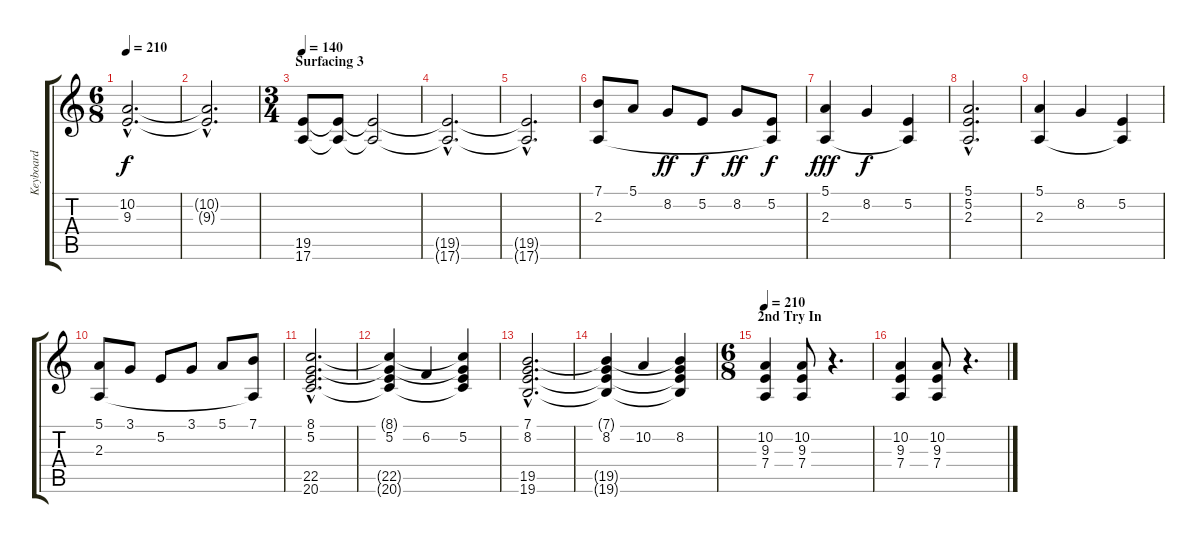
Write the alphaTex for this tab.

\track ("Keyboard" "Keyboard") {instrument drawbarorgan}
\staff {score tabs}
\tuning (E4 B3 G3 D3 A2 E2) {hide}
\ts (6 8)
\tempo 210
\clef g2
\ks c
(10.2{hac t} 9.3{hac t}).2{d dy f} |
(10.2{hac t} 9.3{hac t}).2{d} |
\ts (3 4)
\section ("" "Surfacing 3")
\tempo 140
(19.5 17.6).8 (19.5{t} 17.6{t}).8 (19.5{t} 17.6{t}).2 |
(19.5{hac t} 17.6{hac t}).2{d} |
(19.5{hac t} 17.6{hac t}).2{d} |
(7.1 2.3).8 5.1.8 8.2.8{dy ff} 5.2.8{dy f} 8.2.8{dy ff} (5.2 2.3{t}).8{dy f} |
(5.1 2.3).4{dy fff} 8.2.4{dy f} (5.2 2.3{t}).4 |
(5.1{hac} 5.2{hac} 2.3{hac}).2{d} |
(5.1 2.3).4 8.2.4 (5.2 2.3{t}).4 |
(5.1 2.3).8 3.1.8 5.2.8 3.1.8 5.1.8 (7.1 2.3{t}).8 |
(8.1{hac} 5.2{hac} 22.5{hac} 20.6{hac}).2{d} |
(8.1{t} 5.2 22.5{t} 20.6{t}).4 6.2.4 (8.1{t} 5.2 22.5{t} 20.6{t}).4 |
(7.1{hac} 8.2{hac} 19.5{hac} 19.6{hac}).2{d} |
(7.1{t} 8.2 19.5{t} 19.6{t}).4 10.2.4 (7.1{t} 8.2 19.5{t} 19.6{t}).4 |
\ts (6 8)
\section ("" "2nd Try In")
\tempo 210
(10.2 9.3 7.4).4 (10.2 9.3 7.4).8 r.4{d} |
(10.2 9.3 7.4).4 (10.2 9.3 7.4).8 r.4{d}
